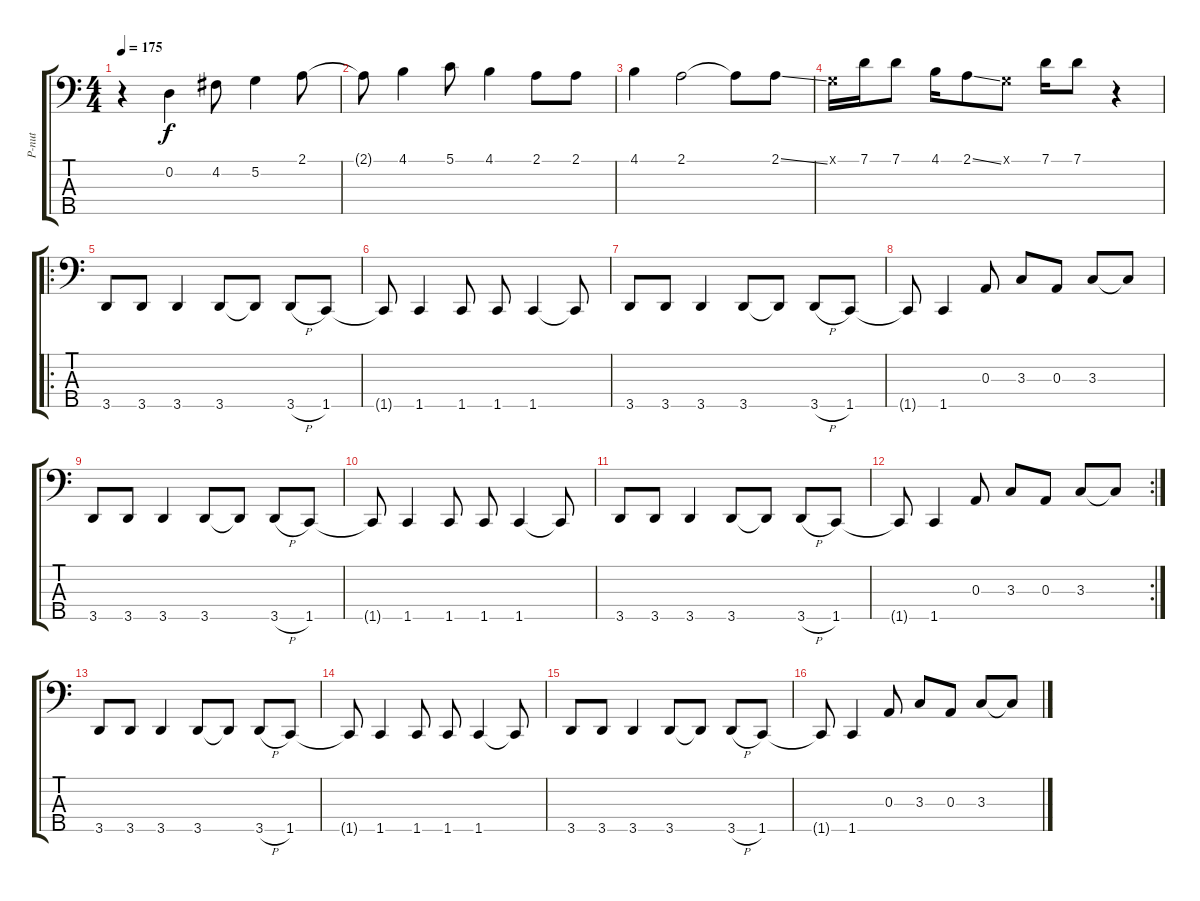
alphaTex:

\track ("P-nut" "P-nut") {instrument slapbass1}
\staff {score tabs}
\tuning (G2 D2 A1 E1 B0) {hide}
\ts (4 4)
\tempo 175
\clef f4
\ks c
r.4{dy f} 0.2.4 4.2.8 5.2.4 2.1.8 |
2.1{t}.8 4.1.4 5.1.8 4.1.4 2.1.8 2.1.8 |
4.1.4 2.1.2 2.1{t}.8 2.1{ss}.8 |
0.1{x}.16 7.1.16 7.1.8 4.1.16 2.1{ss}.8 0.1{x}.8 7.1.16 7.1.8 r.4 |
\ro
3.5.8 3.5.8 3.5.4 3.5.8 3.5{t}.8 3.5{h}.8 1.5.8 |
1.5{t}.8 1.5.4 1.5.8 1.5.8 1.5.4 1.5{t}.8 |
3.5.8 3.5.8 3.5.4 3.5.8 3.5{t}.8 3.5{h}.8 1.5.8 |
1.5{t}.8 1.5.4 0.3.8 3.3.8 0.3.8 3.3.8 3.3{t}.8 |
3.5.8 3.5.8 3.5.4 3.5.8 3.5{t}.8 3.5{h}.8 1.5.8 |
1.5{t}.8 1.5.4 1.5.8 1.5.8 1.5.4 1.5{t}.8 |
3.5.8 3.5.8 3.5.4 3.5.8 3.5{t}.8 3.5{h}.8 1.5.8 |
\rc 2
1.5{t}.8 1.5.4 0.3.8 3.3.8 0.3.8 3.3.8 3.3{t}.8 |
3.5.8 3.5.8 3.5.4 3.5.8 3.5{t}.8 3.5{h}.8 1.5.8 |
1.5{t}.8 1.5.4 1.5.8 1.5.8 1.5.4 1.5{t}.8 |
3.5.8 3.5.8 3.5.4 3.5.8 3.5{t}.8 3.5{h}.8 1.5.8 |
1.5{t}.8 1.5.4 0.3.8 3.3.8 0.3.8 3.3.8 3.3{t}.8
